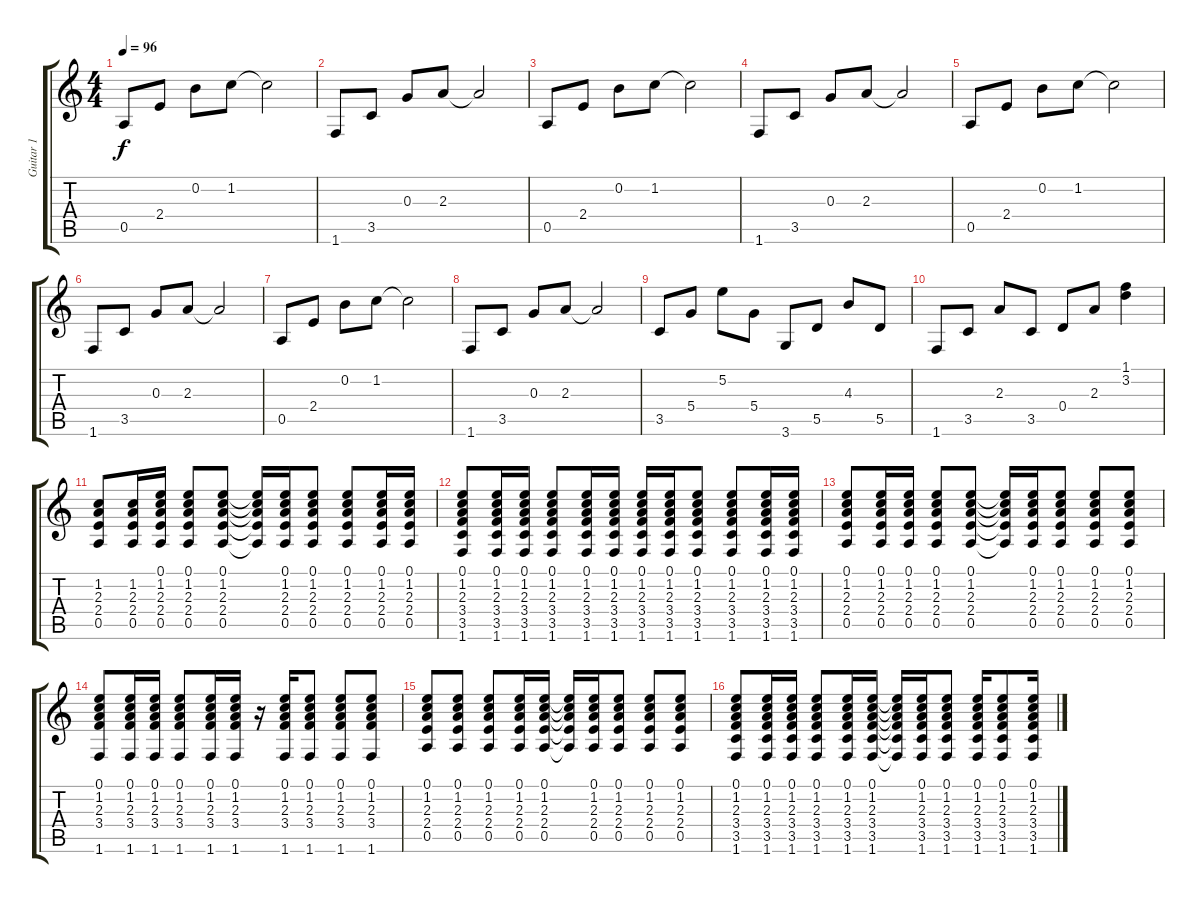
\track ("Guitar 1" "Guitar 1") {instrument electricguitarclean}
\staff {score tabs}
\tuning (E4 B3 G3 D3 A2 E2) {hide}
\ts (4 4)
\tempo 96
\clef g2
\ks c
0.5.8{dy f} 2.4.8 0.2.8 1.2.8 1.2{t}.2 |
1.6.8 3.5.8 0.3.8 2.3.8 2.3{t}.2 |
0.5.8 2.4.8 0.2.8 1.2.8 1.2{t}.2 |
1.6.8 3.5.8 0.3.8 2.3.8 2.3{t}.2 |
0.5.8 2.4.8 0.2.8 1.2.8 1.2{t}.2 |
1.6.8 3.5.8 0.3.8 2.3.8 2.3{t}.2 |
0.5.8 2.4.8 0.2.8 1.2.8 1.2{t}.2 |
1.6.8 3.5.8 0.3.8 2.3.8 2.3{t}.2 |
3.5.8 5.4.8 5.2.8 5.4.8 3.6.8 5.5.8 4.3.8 5.5.8 |
1.6.8 3.5.8 2.3.8 3.5.8 0.4.8 2.3.8 (1.1 3.2).4 |
(1.2 2.3 2.4 0.5).8 (1.2 2.3 2.4 0.5).16 (0.1 1.2 2.3 2.4 0.5).16 (0.1 1.2 2.3 2.4 0.5).8 (0.1 1.2 2.3 2.4 0.5).8 (0.1{t} 1.2{t} 2.3{t} 2.4{t} 0.5{t}).16 (0.1 1.2 2.3 2.4 0.5).16 (0.1 1.2 2.3 2.4 0.5).8 (0.1 1.2 2.3 2.4 0.5).8 (0.1 1.2 2.3 2.4 0.5).16 (0.1 1.2 2.3 2.4 0.5).16 |
(0.1 1.2 2.3 3.4 3.5 1.6).8 (0.1 1.2 2.3 3.4 3.5 1.6).16 (0.1 1.2 2.3 3.4 3.5 1.6).16 (0.1 1.2 2.3 3.4 3.5 1.6).8 (0.1 1.2 2.3 3.4 3.5 1.6).16 (0.1 1.2 2.3 3.4 3.5 1.6).16 (0.1 1.2 2.3 3.4 3.5 1.6).16 (0.1 1.2 2.3 3.4 3.5 1.6).16 (0.1 1.2 2.3 3.4 3.5 1.6).8 (0.1 1.2 2.3 3.4 3.5 1.6).8 (0.1 1.2 2.3 3.4 3.5 1.6).16 (0.1 1.2 2.3 3.4 3.5 1.6).16 |
(0.1 1.2 2.3 2.4 0.5).8 (0.1 1.2 2.3 2.4 0.5).16 (0.1 1.2 2.3 2.4 0.5).16 (0.1 1.2 2.3 2.4 0.5).8 (0.1 1.2 2.3 2.4 0.5).8 (0.1{t} 1.2{t} 2.3{t} 2.4{t} 0.5{t}).16 (0.1 1.2 2.3 2.4 0.5).16 (0.1 1.2 2.3 2.4 0.5).8 (0.1 1.2 2.3 2.4 0.5).8 (0.1 1.2 2.3 2.4 0.5).8 |
(0.1 1.2 2.3 3.4 1.6).8 (0.1 1.2 2.3 3.4 1.6).16 (0.1 1.2 2.3 3.4 1.6).16 (0.1 1.2 2.3 3.4 1.6).8 (0.1 1.2 2.3 3.4 1.6).16 (0.1 1.2 2.3 3.4 1.6).16 r.16 (0.1 1.2 2.3 3.4 1.6).16 (0.1 1.2 2.3 3.4 1.6).8 (0.1 1.2 2.3 3.4 1.6).8 (0.1 1.2 2.3 3.4 1.6).8 |
(0.1 1.2 2.3 2.4 0.5).8 (0.1 1.2 2.3 2.4 0.5).8 (0.1 1.2 2.3 2.4 0.5).8 (0.1 1.2 2.3 2.4 0.5).16 (0.1 1.2 2.3 2.4 0.5).16 (0.1{t} 1.2{t} 2.3{t} 2.4{t} 0.5{t}).16 (0.1 1.2 2.3 2.4 0.5).16 (0.1 1.2 2.3 2.4 0.5).8 (0.1 1.2 2.3 2.4 0.5).8 (0.1 1.2 2.3 2.4 0.5).8 |
(0.1 1.2 2.3 3.4 3.5 1.6).8 (0.1 1.2 2.3 3.4 3.5 1.6).16 (0.1 1.2 2.3 3.4 3.5 1.6).16 (0.1 1.2 2.3 3.4 3.5 1.6).8 (0.1 1.2 2.3 3.4 3.5 1.6).16 (0.1 1.2 2.3 3.4 3.5 1.6).16 (0.1{t} 1.2{t} 2.3{t} 3.4{t} 3.5{t} 1.6{t}).16 (0.1 1.2 2.3 3.4 3.5 1.6).16 (0.1 1.2 2.3 3.4 3.5 1.6).8 (0.1 1.2 2.3 3.4 3.5 1.6).16 (0.1 1.2 2.3 3.4 3.5 1.6).8 (0.1 1.2 2.3 3.4 3.5 1.6).16
